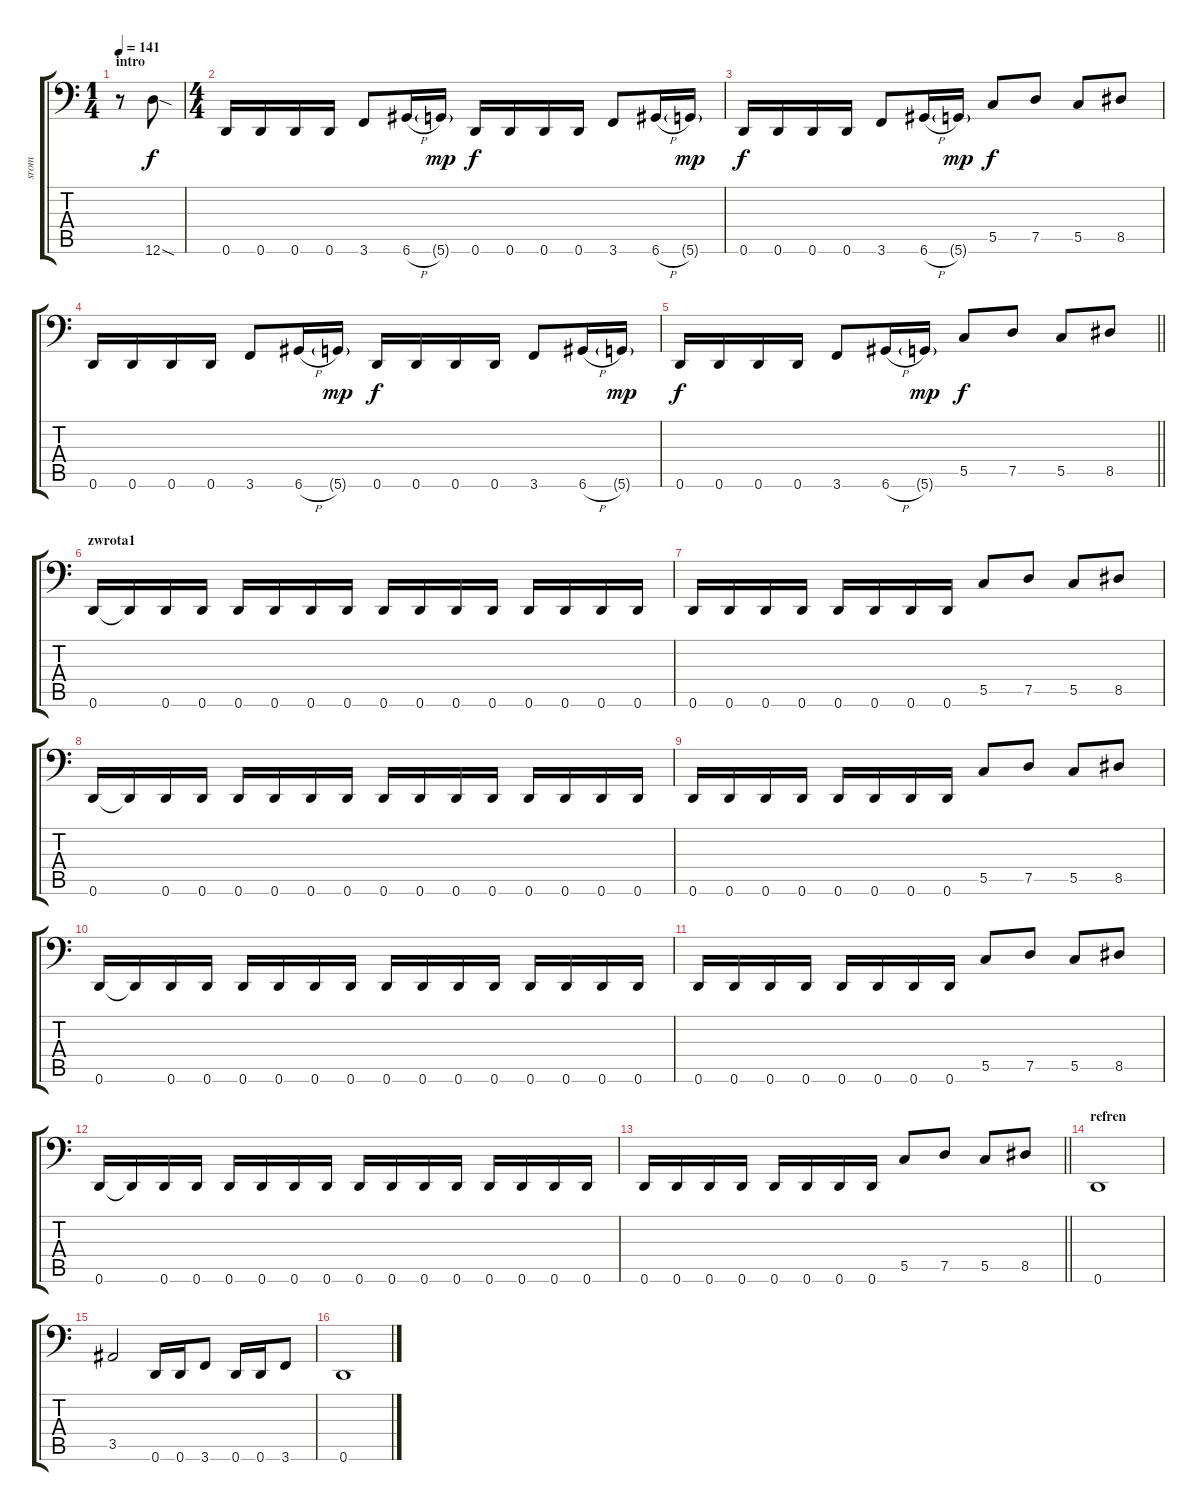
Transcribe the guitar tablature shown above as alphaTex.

\track ("srom" "srom") {instrument electricbassfinger}
\staff {score tabs}
\tuning (D3 A2 F2 C2 G1 D1) {hide}
\ts (1 4)
\section ("" "intro")
\tempo 141
\clef f4
\ks c
r.8{dy f instrument electricbassfinger} 12.6{sod}.8 |
\ts (4 4)
0.6.16 0.6.16 0.6.16 0.6.16 3.6.8 6.6{h}.16 5.6{g}.16{dy mp} 0.6.16{dy f} 0.6.16 0.6.16 0.6.16 3.6.8 6.6{h}.16 5.6{g}.16{dy mp} |
0.6.16{dy f} 0.6.16 0.6.16 0.6.16 3.6.8 6.6{h}.16 5.6{g}.16{dy mp} 5.5.8{dy f} 7.5.8 5.5.8 8.5.8 |
0.6.16 0.6.16 0.6.16 0.6.16 3.6.8 6.6{h}.16 5.6{g}.16{dy mp} 0.6.16{dy f} 0.6.16 0.6.16 0.6.16 3.6.8 6.6{h}.16 5.6{g}.16{dy mp} |
\barLineRight lightlight
0.6.16{dy f} 0.6.16 0.6.16 0.6.16 3.6.8 6.6{h}.16 5.6{g}.16{dy mp} 5.5.8{dy f} 7.5.8 5.5.8 8.5.8 |
\section ("" "zwrota1")
0.6.16 0.6{t}.16 0.6.16 0.6.16 0.6.16 0.6.16 0.6.16 0.6.16 0.6.16 0.6.16 0.6.16 0.6.16 0.6.16 0.6.16 0.6.16 0.6.16 |
0.6.16 0.6.16 0.6.16 0.6.16 0.6.16 0.6.16 0.6.16 0.6.16 5.5.8 7.5.8 5.5.8 8.5.8 |
0.6.16 0.6{t}.16 0.6.16 0.6.16 0.6.16 0.6.16 0.6.16 0.6.16 0.6.16 0.6.16 0.6.16 0.6.16 0.6.16 0.6.16 0.6.16 0.6.16 |
0.6.16 0.6.16 0.6.16 0.6.16 0.6.16 0.6.16 0.6.16 0.6.16 5.5.8 7.5.8 5.5.8 8.5.8 |
0.6.16 0.6{t}.16 0.6.16 0.6.16 0.6.16 0.6.16 0.6.16 0.6.16 0.6.16 0.6.16 0.6.16 0.6.16 0.6.16 0.6.16 0.6.16 0.6.16 |
0.6.16 0.6.16 0.6.16 0.6.16 0.6.16 0.6.16 0.6.16 0.6.16 5.5.8 7.5.8 5.5.8 8.5.8 |
0.6.16 0.6{t}.16 0.6.16 0.6.16 0.6.16 0.6.16 0.6.16 0.6.16 0.6.16 0.6.16 0.6.16 0.6.16 0.6.16 0.6.16 0.6.16 0.6.16 |
\barLineRight lightlight
0.6.16 0.6.16 0.6.16 0.6.16 0.6.16 0.6.16 0.6.16 0.6.16 5.5.8 7.5.8 5.5.8 8.5.8 |
\section ("" "refren")
0.6.1 |
3.5.2 0.6.16 0.6.16 3.6.8 0.6.16 0.6.16 3.6.8 |
0.6.1
